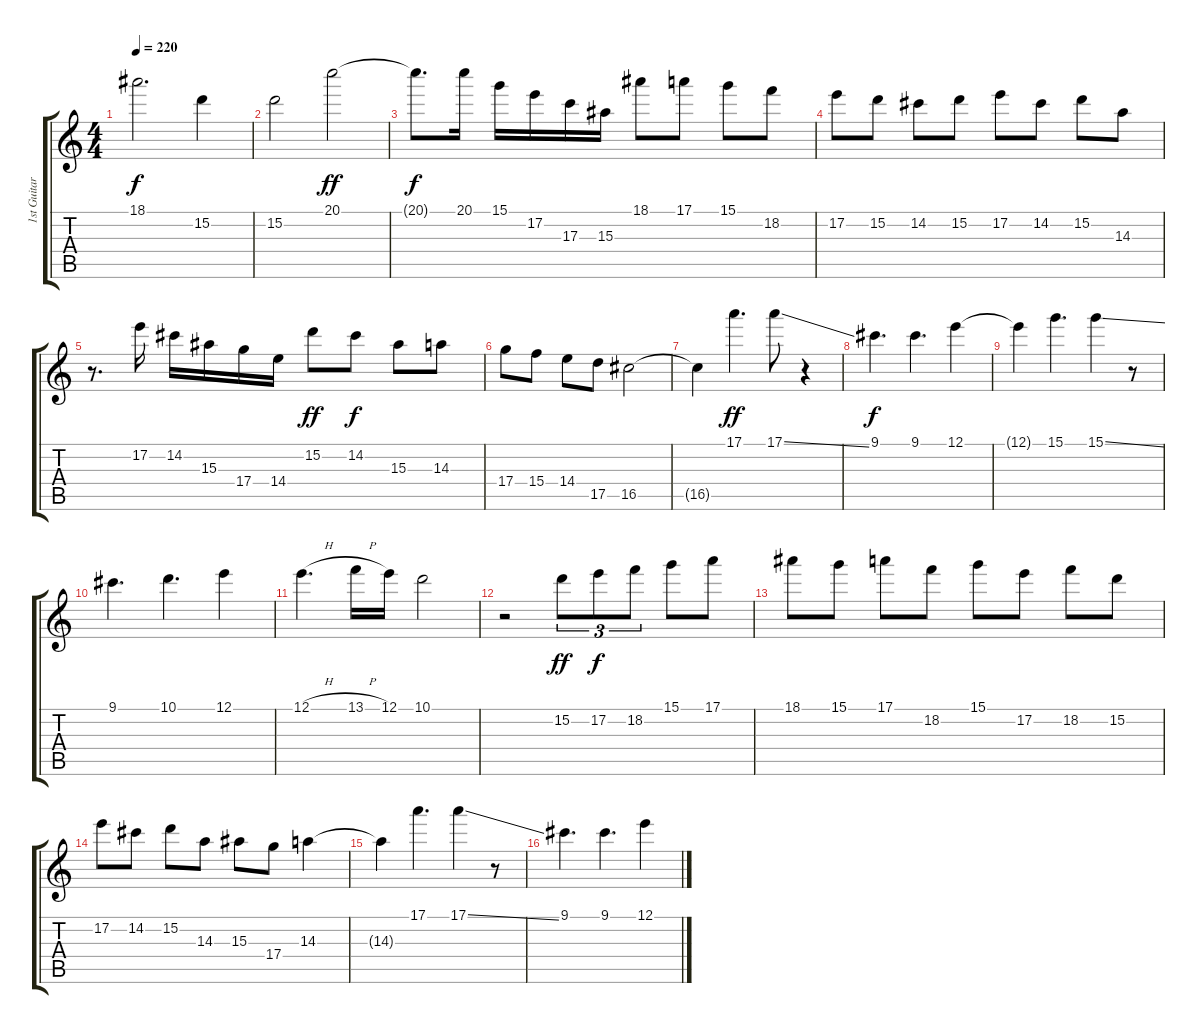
\track ("1st Guitar" "1st Guitar") {instrument acousticguitarnylon}
\staff {score tabs}
\tuning (E4 B3 G3 D3 A2 E2) {hide}
\ts (4 4)
\tempo 220
\clef g2
\ks c
18.1.2{d dy f} 15.2.4 |
15.2.2 20.1.2{dy ff} |
20.1{t}.8{d dy f} 20.1.16 15.1.16 17.2.16 17.3.16 15.3.16 18.1.8 17.1.8 15.1.8 18.2.8 |
17.2.8 15.2.8 14.2.8 15.2.8 17.2.8 14.2.8 15.2.8 14.3.8 |
r.8{d} 17.2.16 14.2.16 15.3.16 17.4.16 14.4.16 15.2.8{dy ff} 14.2.8{dy f} 15.3.8 14.3.8 |
17.4.8 15.4.8 14.4.8 17.5.8 16.5.2 |
16.5{t}.4 17.1.4{d dy ff} 17.1{ss}.8 r.4 |
9.1.4{d dy f} 9.1.4{d} 12.1.4 |
12.1{t}.4 15.1.4{d} 15.1{ss}.4 r.8 |
9.1.4{d} 10.1.4{d} 12.1.4 |
12.1{h}.4{d} 13.1{h}.16 12.1.16 10.1.2 |
r.2 15.2.8{tu (3 2) dy ff} 17.2.8{tu (3 2) dy f} 18.2.8{tu (3 2)} 15.1.8 17.1.8 |
18.1.8 15.1.8 17.1.8 18.2.8 15.1.8 17.2.8 18.2.8 15.2.8 |
17.2.8 14.2.8 15.2.8 14.3.8 15.3.8 17.4.8 14.3.4 |
14.3{t}.4 17.1.4{d} 17.1{ss}.4 r.8 |
9.1.4{d} 9.1.4{d} 12.1.4
